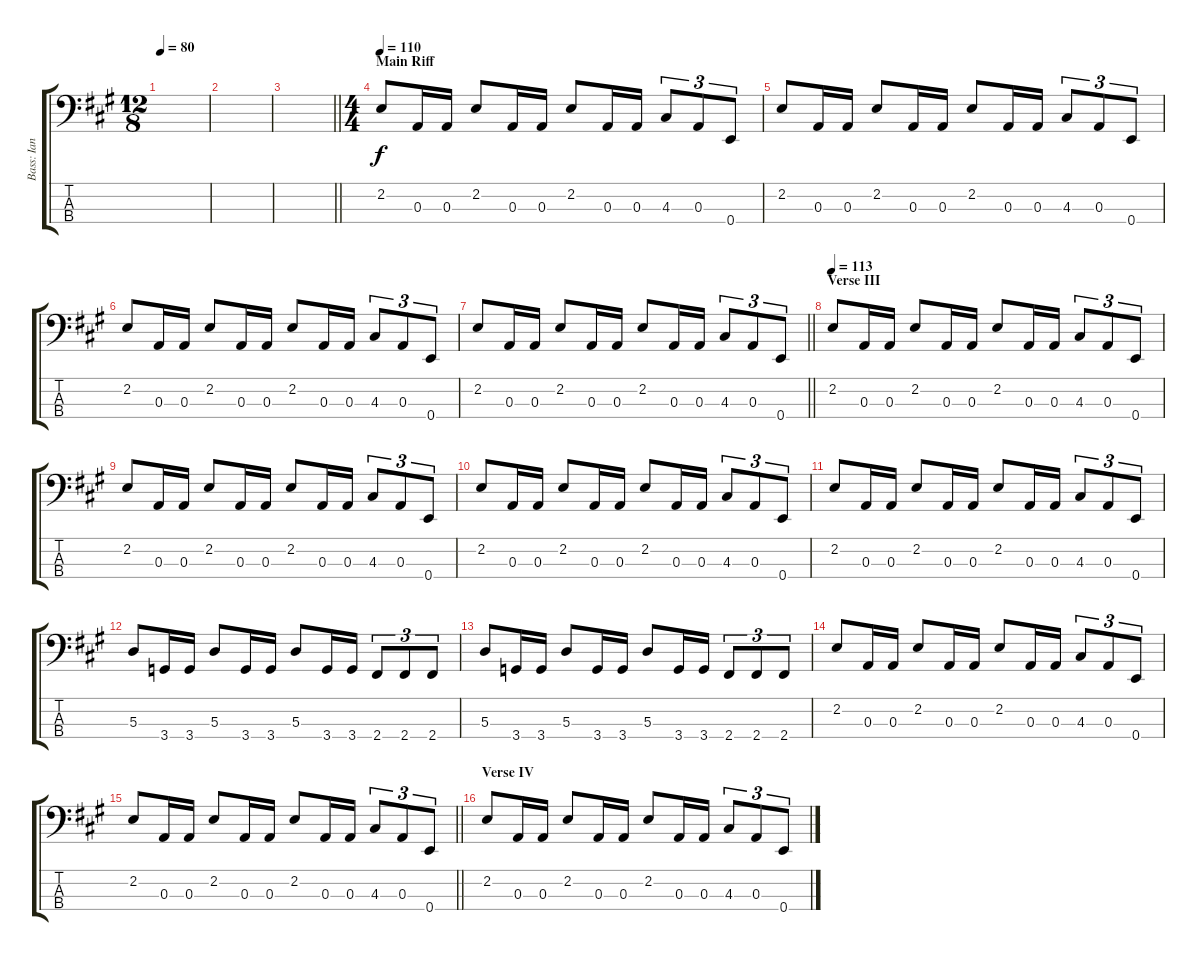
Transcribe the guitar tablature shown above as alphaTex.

\track ("Bass: Ian" "Bass: Ian") {instrument electricbassfinger}
\staff {score tabs}
\tuning (G2 D2 A1 E1) {hide}
\ts (12 8)
\tempo 80
\clef f4
\ks a
|
|
\barLineRight lightlight
|
\ts (4 4)
\section ("" "Main Riff")
\tempo 110
2.2.8 0.3.16 0.3.16 2.2.8 0.3.16 0.3.16 2.2.8 0.3.16 0.3.16 4.3.8{tu (3 2)} 0.3.8{tu (3 2)} 0.4.8{tu (3 2)} |
2.2.8 0.3.16 0.3.16 2.2.8 0.3.16 0.3.16 2.2.8 0.3.16 0.3.16 4.3.8{tu (3 2)} 0.3.8{tu (3 2)} 0.4.8{tu (3 2)} |
2.2.8 0.3.16 0.3.16 2.2.8 0.3.16 0.3.16 2.2.8 0.3.16 0.3.16 4.3.8{tu (3 2)} 0.3.8{tu (3 2)} 0.4.8{tu (3 2)} |
\barLineRight lightlight
2.2.8 0.3.16 0.3.16 2.2.8 0.3.16 0.3.16 2.2.8 0.3.16 0.3.16 4.3.8{tu (3 2)} 0.3.8{tu (3 2)} 0.4.8{tu (3 2)} |
\section ("" "Verse III")
\tempo 113
2.2.8 0.3.16 0.3.16 2.2.8 0.3.16 0.3.16 2.2.8 0.3.16 0.3.16 4.3.8{tu (3 2)} 0.3.8{tu (3 2)} 0.4.8{tu (3 2)} |
2.2.8 0.3.16 0.3.16 2.2.8 0.3.16 0.3.16 2.2.8 0.3.16 0.3.16 4.3.8{tu (3 2)} 0.3.8{tu (3 2)} 0.4.8{tu (3 2)} |
2.2.8 0.3.16 0.3.16 2.2.8 0.3.16 0.3.16 2.2.8 0.3.16 0.3.16 4.3.8{tu (3 2)} 0.3.8{tu (3 2)} 0.4.8{tu (3 2)} |
2.2.8 0.3.16 0.3.16 2.2.8 0.3.16 0.3.16 2.2.8 0.3.16 0.3.16 4.3.8{tu (3 2)} 0.3.8{tu (3 2)} 0.4.8{tu (3 2)} |
5.3.8 3.4.16 3.4.16 5.3.8 3.4.16 3.4.16 5.3.8 3.4.16 3.4.16 2.4.8{tu (3 2)} 2.4.8{tu (3 2)} 2.4.8{tu (3 2)} |
5.3.8 3.4.16 3.4.16 5.3.8 3.4.16 3.4.16 5.3.8 3.4.16 3.4.16 2.4.8{tu (3 2)} 2.4.8{tu (3 2)} 2.4.8{tu (3 2)} |
2.2.8 0.3.16 0.3.16 2.2.8 0.3.16 0.3.16 2.2.8 0.3.16 0.3.16 4.3.8{tu (3 2)} 0.3.8{tu (3 2)} 0.4.8{tu (3 2)} |
\barLineRight lightlight
2.2.8 0.3.16 0.3.16 2.2.8 0.3.16 0.3.16 2.2.8 0.3.16 0.3.16 4.3.8{tu (3 2)} 0.3.8{tu (3 2)} 0.4.8{tu (3 2)} |
\section ("" "Verse IV")
2.2.8 0.3.16 0.3.16 2.2.8 0.3.16 0.3.16 2.2.8 0.3.16 0.3.16 4.3.8{tu (3 2)} 0.3.8{tu (3 2)} 0.4.8{tu (3 2)}
